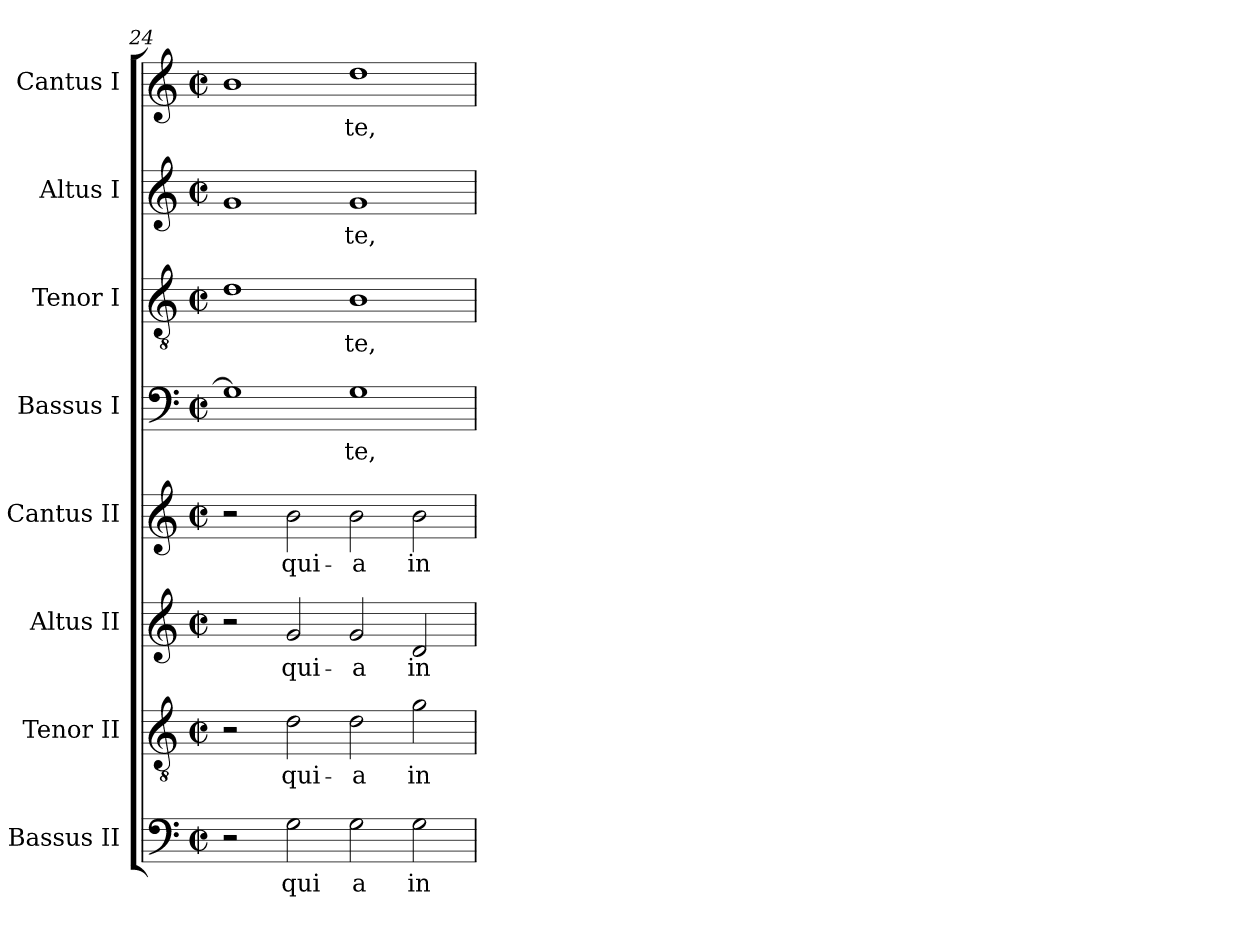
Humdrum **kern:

**kern	**text	**kern	**text	**kern	**text	**kern	**text	**kern	**text	**kern	**text	**kern	**text	**kern	**text
*part8	*part8	*part7	*part7	*part6	*part6	*part5	*part5	*part4	*part4	*part3	*part3	*part2	*part2	*part1	*part1
*staff8	*staff8	*staff7	*staff7	*staff6	*staff6	*staff5	*staff5	*staff4	*staff4	*staff3	*staff3	*staff2	*staff2	*staff1	*staff1
*I"Bassus II	*	*I"Tenor II	*	*I"Altus II	*	*I"Cantus II	*	*I"Bassus I	*	*I"Tenor I	*	*I"Altus I	*	*I"Cantus I	*
*clefF4	*	*clefGv2	*	*clefG2	*	*clefG2	*	*clefF4	*	*clefGv2	*	*clefG2	*	*clefG2	*
*M2/2	*	*M2/2	*	*M2/2	*	*M2/2	*	*M2/2	*	*M2/2	*	*M2/2	*	*M2/2	*
*met(c|)	*	*met(c|)	*	*met(c|)	*	*met(c|)	*	*met(c|)	*	*met(c|)	*	*met(c|)	*	*met(c|)	*
=24	=24	=24	=24	=24	=24	=24	=24	=24	=24	=24	=24	=24	=24	=24	=24
2r	.	2r	.	2r	.	2r	.	1G]	.	1d	.	1g	.	1b	.
!	!LO:LY:b:cj	!	!LO:LY:b:cj	!	!LO:LY:b:cj	!	!LO:LY:b:cj	!	!	!	!	!	!	!	!
2G\	qui	2d\	qui-	2g/	qui-	2b\	qui-	.	.	.	.	.	.	.	.
!	!LO:LY:b:cj	!	!LO:LY:b:cj	!	!LO:LY:b:cj	!	!LO:LY:b:cj	!	!LO:LY:b:cj	!	!LO:LY:b:cj	!	!LO:LY:b:cj	!	!LO:LY:b:cj
2G\	a	2d\	-a	2g/	-a	2b\	-a	1G	-te,	1B	-te,	1g	te,	1dd	te,
!	!LO:LY:b:cj	!	!LO:LY:b:cj	!	!LO:LY:b:cj	!	!LO:LY:b:cj	!	!	!	!	!	!	!	!
2G\	in	2g\	in-	2d/	in-	2b\	in-	.	.	.	.	.	.	.	.
=	=	=	=	=	=	=	=	=	=	=	=	=	=	=	=
*-	*-	*-	*-	*-	*-	*-	*-	*-	*-	*-	*-	*-	*-	*-	*-
